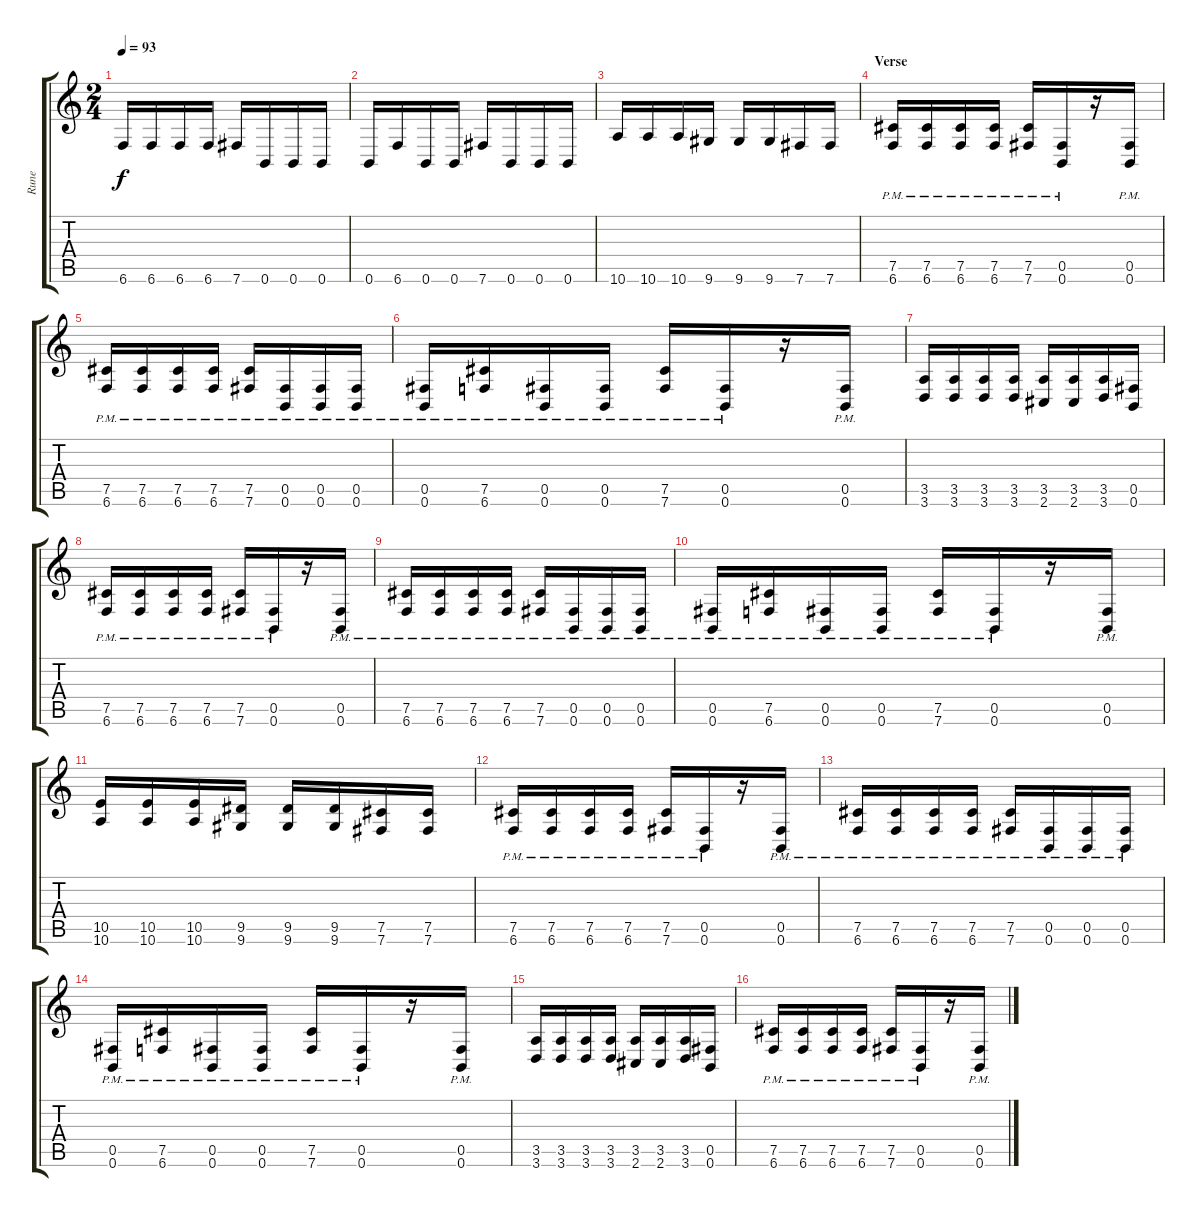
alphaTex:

\track ("Rune" "Rune") {instrument distortionguitar}
\staff {score tabs}
\tuning (Db4 Ab3 E3 B2 Gb2 B1) {hide}
\ts (2 4)
\tempo 93
\clef g2
\ks c
6.6.16{dy f} 6.6.16 6.6.16 6.6.16 7.6.16 0.6.16 0.6.16 0.6.16 |
0.6.16 6.6.16 0.6.16 0.6.16 7.6.16 0.6.16 0.6.16 0.6.16 |
10.6.16 10.6.16 10.6.16 9.6.16 9.6.16 9.6.16 7.6.16 7.6.16 |
\section ("" "Verse")
(7.5{pm} 6.6{pm}).16 (7.5{pm} 6.6{pm}).16 (7.5{pm} 6.6{pm}).16 (7.5{pm} 6.6{pm}).16 (7.5{pm} 7.6{pm}).16 (0.5{pm} 0.6{pm}).16 r.16 (0.5{pm} 0.6{pm}).16 |
(7.5{pm} 6.6{pm}).16 (7.5{pm} 6.6{pm}).16 (7.5{pm} 6.6{pm}).16 (7.5{pm} 6.6{pm}).16 (7.5{pm} 7.6{pm}).16 (0.5{pm} 0.6{pm}).16 (0.5{pm} 0.6{pm}).16 (0.5{pm} 0.6{pm}).16 |
(0.5{pm} 0.6{pm}).16 (7.5{pm} 6.6{pm}).16 (0.5{pm} 0.6{pm}).16 (0.5{pm} 0.6{pm}).16 (7.5{pm} 7.6{pm}).16 (0.5{pm} 0.6{pm}).16 r.16 (0.5{pm} 0.6{pm}).16 |
(3.5 3.6).16 (3.5 3.6).16 (3.5 3.6).16 (3.5 3.6).16 (3.5 2.6).16 (3.5 2.6).16 (3.5 3.6).16 (0.5 0.6).16 |
(7.5{pm} 6.6{pm}).16 (7.5{pm} 6.6{pm}).16 (7.5{pm} 6.6{pm}).16 (7.5{pm} 6.6{pm}).16 (7.5{pm} 7.6{pm}).16 (0.5{pm} 0.6{pm}).16 r.16 (0.5{pm} 0.6{pm}).16 |
(7.5{pm} 6.6{pm}).16 (7.5{pm} 6.6{pm}).16 (7.5{pm} 6.6{pm}).16 (7.5{pm} 6.6{pm}).16 (7.5{pm} 7.6{pm}).16 (0.5{pm} 0.6{pm}).16 (0.5{pm} 0.6{pm}).16 (0.5{pm} 0.6{pm}).16 |
(0.5{pm} 0.6{pm}).16 (7.5{pm} 6.6{pm}).16 (0.5{pm} 0.6{pm}).16 (0.5{pm} 0.6{pm}).16 (7.5{pm} 7.6{pm}).16 (0.5{pm} 0.6{pm}).16 r.16 (0.5{pm} 0.6{pm}).16 |
(10.5 10.6).16 (10.5 10.6).16 (10.5 10.6).16 (9.5 9.6).16 (9.5 9.6).16 (9.5 9.6).16 (7.5 7.6).16 (7.5 7.6).16 |
(7.5{pm} 6.6{pm}).16 (7.5{pm} 6.6{pm}).16 (7.5{pm} 6.6{pm}).16 (7.5{pm} 6.6{pm}).16 (7.5{pm} 7.6{pm}).16 (0.5{pm} 0.6{pm}).16 r.16 (0.5{pm} 0.6{pm}).16 |
(7.5{pm} 6.6{pm}).16 (7.5{pm} 6.6{pm}).16 (7.5{pm} 6.6{pm}).16 (7.5{pm} 6.6{pm}).16 (7.5{pm} 7.6{pm}).16 (0.5{pm} 0.6{pm}).16 (0.5{pm} 0.6{pm}).16 (0.5{pm} 0.6{pm}).16 |
(0.5{pm} 0.6{pm}).16 (7.5{pm} 6.6{pm}).16 (0.5{pm} 0.6{pm}).16 (0.5{pm} 0.6{pm}).16 (7.5{pm} 7.6{pm}).16 (0.5{pm} 0.6{pm}).16 r.16 (0.5{pm} 0.6{pm}).16 |
(3.5 3.6).16 (3.5 3.6).16 (3.5 3.6).16 (3.5 3.6).16 (3.5 2.6).16 (3.5 2.6).16 (3.5 3.6).16 (0.5 0.6).16 |
(7.5{pm} 6.6{pm}).16 (7.5{pm} 6.6{pm}).16 (7.5{pm} 6.6{pm}).16 (7.5{pm} 6.6{pm}).16 (7.5{pm} 7.6{pm}).16 (0.5{pm} 0.6{pm}).16 r.16 (0.5{pm} 0.6{pm}).16
